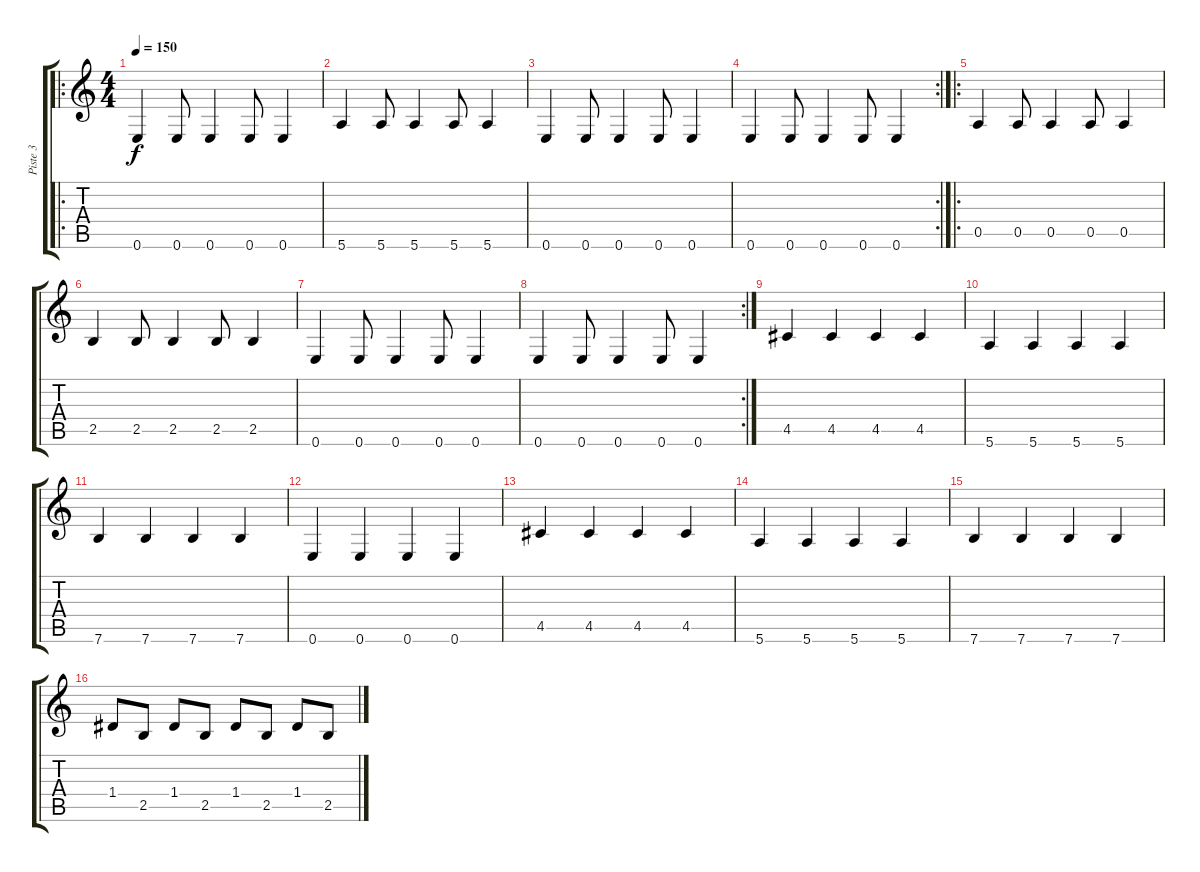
\track ("Piste 3" "Piste 3") {instrument electricbassfinger}
\staff {score tabs}
\tuning (E4 B3 G3 D3 A2 E2) {hide}
\ro
\ts (4 4)
\tempo 150
\clef g2
\ks c
0.6.4{dy f} 0.6.8 0.6.4 0.6.8 0.6.4 |
5.6.4 5.6.8 5.6.4 5.6.8 5.6.4 |
0.6.4 0.6.8 0.6.4 0.6.8 0.6.4 |
\rc 2
0.6.4 0.6.8 0.6.4 0.6.8 0.6.4 |
\ro
0.5.4 0.5.8 0.5.4 0.5.8 0.5.4 |
2.5.4 2.5.8 2.5.4 2.5.8 2.5.4 |
0.6.4 0.6.8 0.6.4 0.6.8 0.6.4 |
\rc 2
0.6.4 0.6.8 0.6.4 0.6.8 0.6.4 |
4.5.4 4.5.4 4.5.4 4.5.4 |
5.6.4 5.6.4 5.6.4 5.6.4 |
7.6.4 7.6.4 7.6.4 7.6.4 |
0.6.4 0.6.4 0.6.4 0.6.4 |
4.5.4 4.5.4 4.5.4 4.5.4 |
5.6.4 5.6.4 5.6.4 5.6.4 |
7.6.4 7.6.4 7.6.4 7.6.4 |
1.4.8 2.5.8 1.4.8 2.5.8 1.4.8 2.5.8 1.4.8 2.5.8
